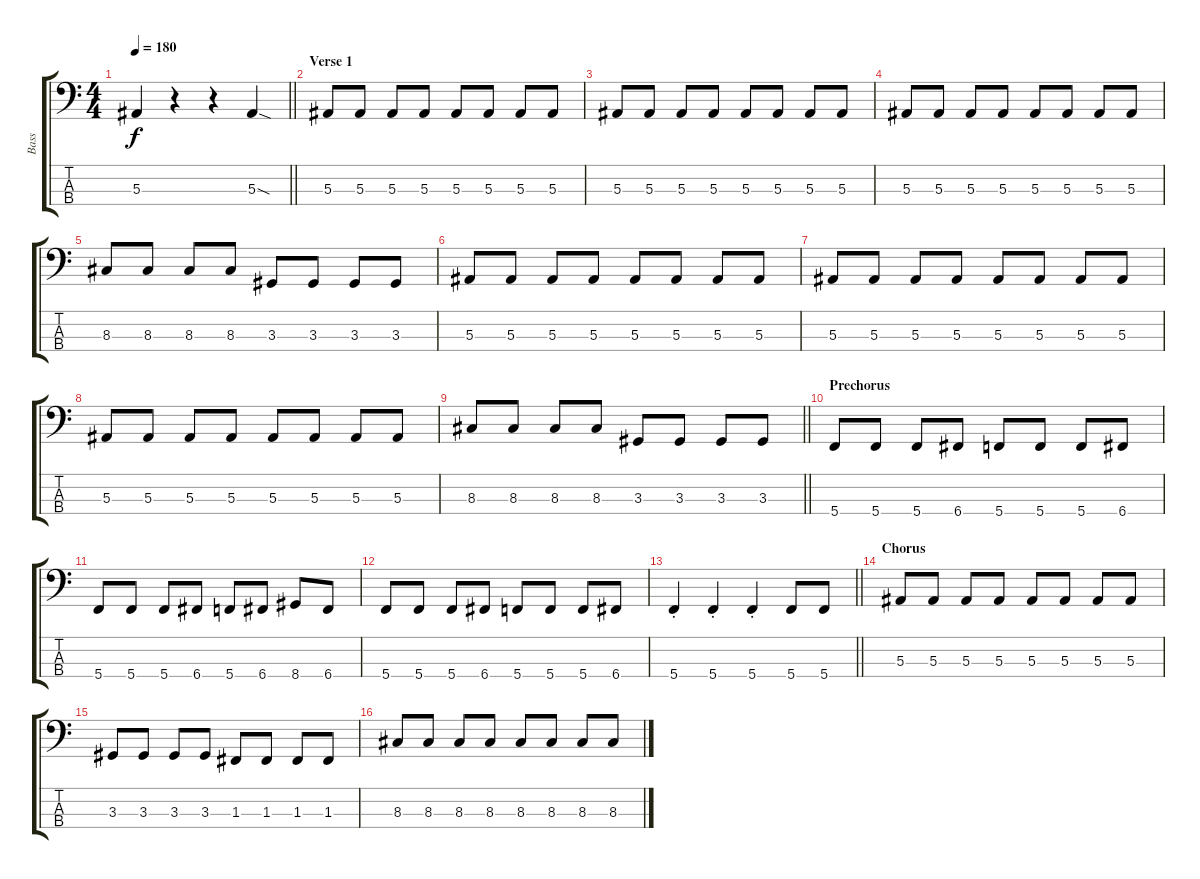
\track ("Bass" "Bass") {instrument electricbasspick}
\staff {score tabs}
\tuning (Eb2 Bb1 F1 C1) {hide}
\ts (4 4)
\tempo 180
\clef f4
\barLineRight lightlight
\ks c
5.3.4{dy f} r.4 r.4 5.3{sod}.4 |
\section ("" "Verse 1")
5.3.8 5.3.8 5.3.8 5.3.8 5.3.8 5.3.8 5.3.8 5.3.8 |
5.3.8 5.3.8 5.3.8 5.3.8 5.3.8 5.3.8 5.3.8 5.3.8 |
5.3.8 5.3.8 5.3.8 5.3.8 5.3.8 5.3.8 5.3.8 5.3.8 |
8.3.8 8.3.8 8.3.8 8.3.8 3.3.8 3.3.8 3.3.8 3.3.8 |
5.3.8 5.3.8 5.3.8 5.3.8 5.3.8 5.3.8 5.3.8 5.3.8 |
5.3.8 5.3.8 5.3.8 5.3.8 5.3.8 5.3.8 5.3.8 5.3.8 |
5.3.8 5.3.8 5.3.8 5.3.8 5.3.8 5.3.8 5.3.8 5.3.8 |
\barLineRight lightlight
8.3.8 8.3.8 8.3.8 8.3.8 3.3.8 3.3.8 3.3.8 3.3.8 |
\section ("" "Prechorus")
5.4.8 5.4.8 5.4.8 6.4.8 5.4.8 5.4.8 5.4.8 6.4.8 |
5.4.8 5.4.8 5.4.8 6.4.8 5.4.8 6.4.8 8.4.8 6.4.8 |
5.4.8 5.4.8 5.4.8 6.4.8 5.4.8 5.4.8 5.4.8 6.4.8 |
\barLineRight lightlight
5.4{st}.4 5.4{st}.4 5.4{st}.4 5.4.8 5.4.8 |
\section ("" "Chorus")
5.3.8 5.3.8 5.3.8 5.3.8 5.3.8 5.3.8 5.3.8 5.3.8 |
3.3.8 3.3.8 3.3.8 3.3.8 1.3.8 1.3.8 1.3.8 1.3.8 |
8.3.8 8.3.8 8.3.8 8.3.8 8.3.8 8.3.8 8.3.8 8.3.8
